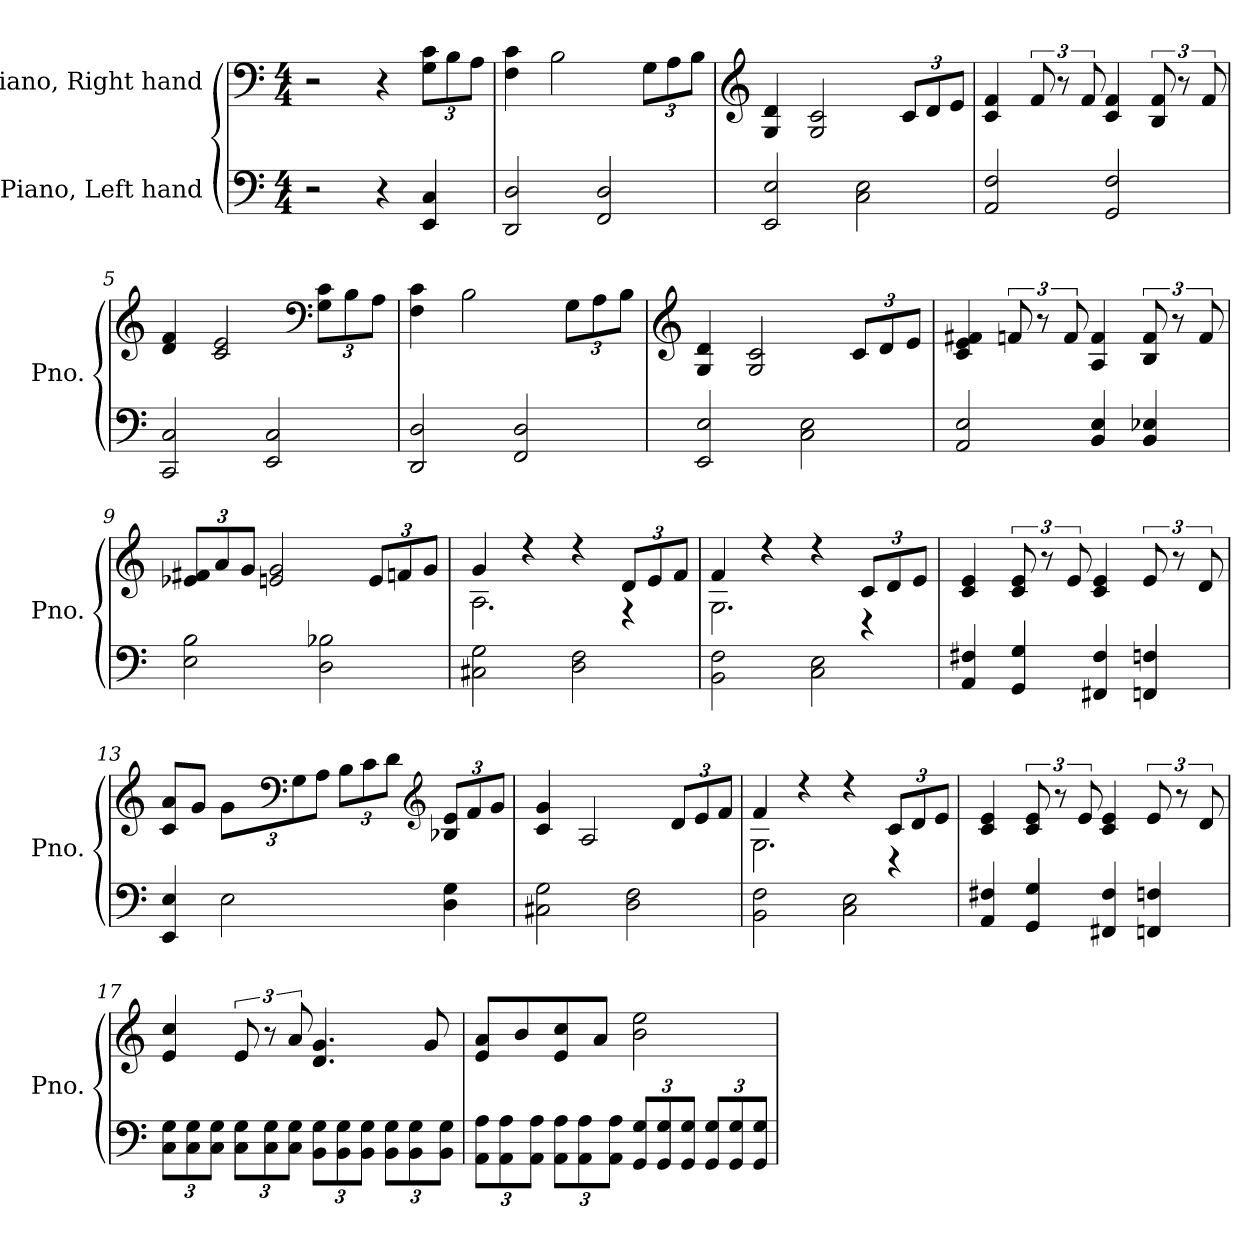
**kern	**kern
*part2	*part1
*staff2	*staff1
*I"Piano, Left hand	*I"Piano, Right hand
*I'Pno.	*I'Pno.
*clefF4	*clefF4
*k[]	*k[]
*M4/4	*M4/4
*MM100	*MM100
=1	=1
2r	2r
4r	4r
*	*Xbrackettup
4EE/ 4C/	12G\ 12c\L
.	12B\
.	12A\J
=2	=2
2DD/ 2D/	4F\ 4c\
.	2B\
2FF/ 2D/	.
.	12G\L
.	12A\
.	12B\J
=3	=3
*	*clefG2
2EE/ 2E/	4G/ 4d/
.	2G/ 2c/
2C\ 2E\	.
.	12c/L
.	12d/
.	12e/J
=4	=4
2AA/ 2F/	4c/ 4f/
*	*brackettup
.	12f/
.	12r
.	12f/
2GG/ 2F/	4c/ 4f/
.	12B/ 12f/
.	12r
.	12f/
=5	=5
2CC/ 2C/	4d/ 4f/
.	2c/ 2e/
2EE/ 2C/	.
*	*clefF4
*	*Xbrackettup
.	12G\ 12c\L
.	12B\
.	12A\J
!!LO:LB:g=z
=6	=6
2DD/ 2D/	4F\ 4c\
.	2B\
2FF/ 2D/	.
.	12G\L
.	12A\
.	12B\J
=7	=7
*	*clefG2
2EE/ 2E/	4G/ 4d/
.	2G/ 2c/
2C\ 2E\	.
.	12c/L
.	12d/
.	12e/J
=8	=8
2AA/ 2E/	4c/ 4e/ 4f#X/
*	*brackettup
.	12fn/
.	12r
.	12f/
4BB/ 4E/	4A/ 4f/
4BB/ 4E-X/	12B/ 12f/
.	12r
.	12f/
=9	=9
*	*Xbrackettup
2E\ 2B\	12e-X/ 12f#X/L
.	12a/
.	12g/J
.	2en/ 2g/
2D\ 2B-X\	.
.	12e/L
.	12fn/
.	12g/J
=10	=10
*	*^
2C#X\ 2G\	4g/	2.A\
.	4r	.
2D\ 2F\	4r	.
.	12d/L	4r
.	12e/	.
.	12f/J	.
!!LO:LB:g=z	!!
=11	=11	=11
2BB\ 2F\	4f/	2.G\
.	4r	.
2C\ 2E\	4r	.
.	12c/L	4r
.	12d/	.
.	12e/J	.
*	*v	*v
=12	=12
4AA/ 4F#X/	4c/ 4e/
*	*brackettup
4GG/ 4G/	12c/ 12e/
.	12r
.	12e/
4FF#X/ 4F#/	4c/ 4e/
4FFn/ 4Fn/	12e/
.	12r
.	12d/
=13	=13
4EE/ 4E/	8c/ 8a/L
.	8g/J
*	*Xbrackettup
2E\	12g\L
*	*clefF4
.	12G\
.	12A\J
.	12B\L
.	12c\
.	12d\J
*	*clefG2
4D\ 4G\	12B-X/ 12e/L
.	12f/
.	12g/J
=14	=14
2C#X\ 2G\	4c/ 4g/
.	2A/
2D\ 2F\	.
.	12d/L
.	12e/
.	12f/J
!!LO:LB:g=z
=15	=15
*	*^
2BB\ 2F\	4f/	2.G\
.	4r	.
2C\ 2E\	4r	.
.	12c/L	4r
.	12d/	.
.	12e/J	.
*	*v	*v
=16	=16
4AA/ 4F#X/	4c/ 4e/
*	*brackettup
4GG/ 4G/	12c/ 12e/
.	12r
.	12e/
4FF#X/ 4F#/	4c/ 4e/
4FFn/ 4Fn/	12e/
.	12r
.	12d/
=17	=17
*Xbrackettup	*
12C\ 12G\L	4e/ 4cc/
12C\ 12G\	.
12C\ 12G\J	.
12C\ 12G\L	12e/
12C\ 12G\	12r
12C\ 12G\J	12a/
12BB\ 12G\L	4.d/ 4.g/
12BB\ 12G\	.
12BB\ 12G\J	.
12BB\ 12G\L	.
12BB\ 12G\	.
.	8g/
12BB\ 12G\J	.
=18	=18
12AA\ 12A\L	8e/ 8a/L
12AA\ 12A\	.
.	8b/
12AA\ 12A\J	.
12AA\ 12A\L	8e/ 8cc/
12AA\ 12A\	.
.	8a/J
12AA\ 12A\J	.
12GG/ 12G/L	2b\ 2ee\
12GG/ 12G/	.
12GG/ 12G/J	.
12GG/ 12G/L	.
12GG/ 12G/	.
12GG/ 12G/J	.
=	=
*-	*-
